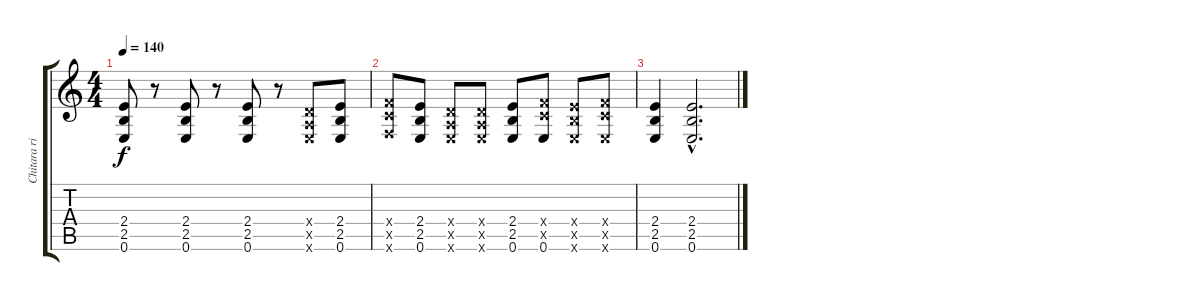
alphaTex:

\track ("Chitara ritmica" "Chitara ri") {instrument distortionguitar}
\staff {score tabs}
\tuning (E4 B3 G3 D3 A2 E2) {hide}
\ts (4 4)
\tempo 140
\clef g2
\ks c
(2.4 2.5 0.6).8{dy f} r.8 (2.4 2.5 0.6).8 r.8 (2.4 2.5 0.6).8 r.8 (0.4{x} 0.5{x} 0.6{x}).8 (2.4 2.5 0.6).8 |
(3.4{x} 3.5{x} 1.6{x}).8 (2.4 2.5 0.6).8 (0.4{x} 0.5{x} 0.6{x}).8 (0.4{x} 0.5{x} 0.6{x}).8 (2.4 2.5 0.6).8 (3.4{x} 3.5{x} 0.6).8 (2.4{x} 2.5{x} 0.6{x}).8 (3.4{x} 3.5{x} 0.6{x}).8 |
(2.4 2.5 0.6).4 (2.4{hac} 2.5{hac} 0.6{hac}).2{d}
